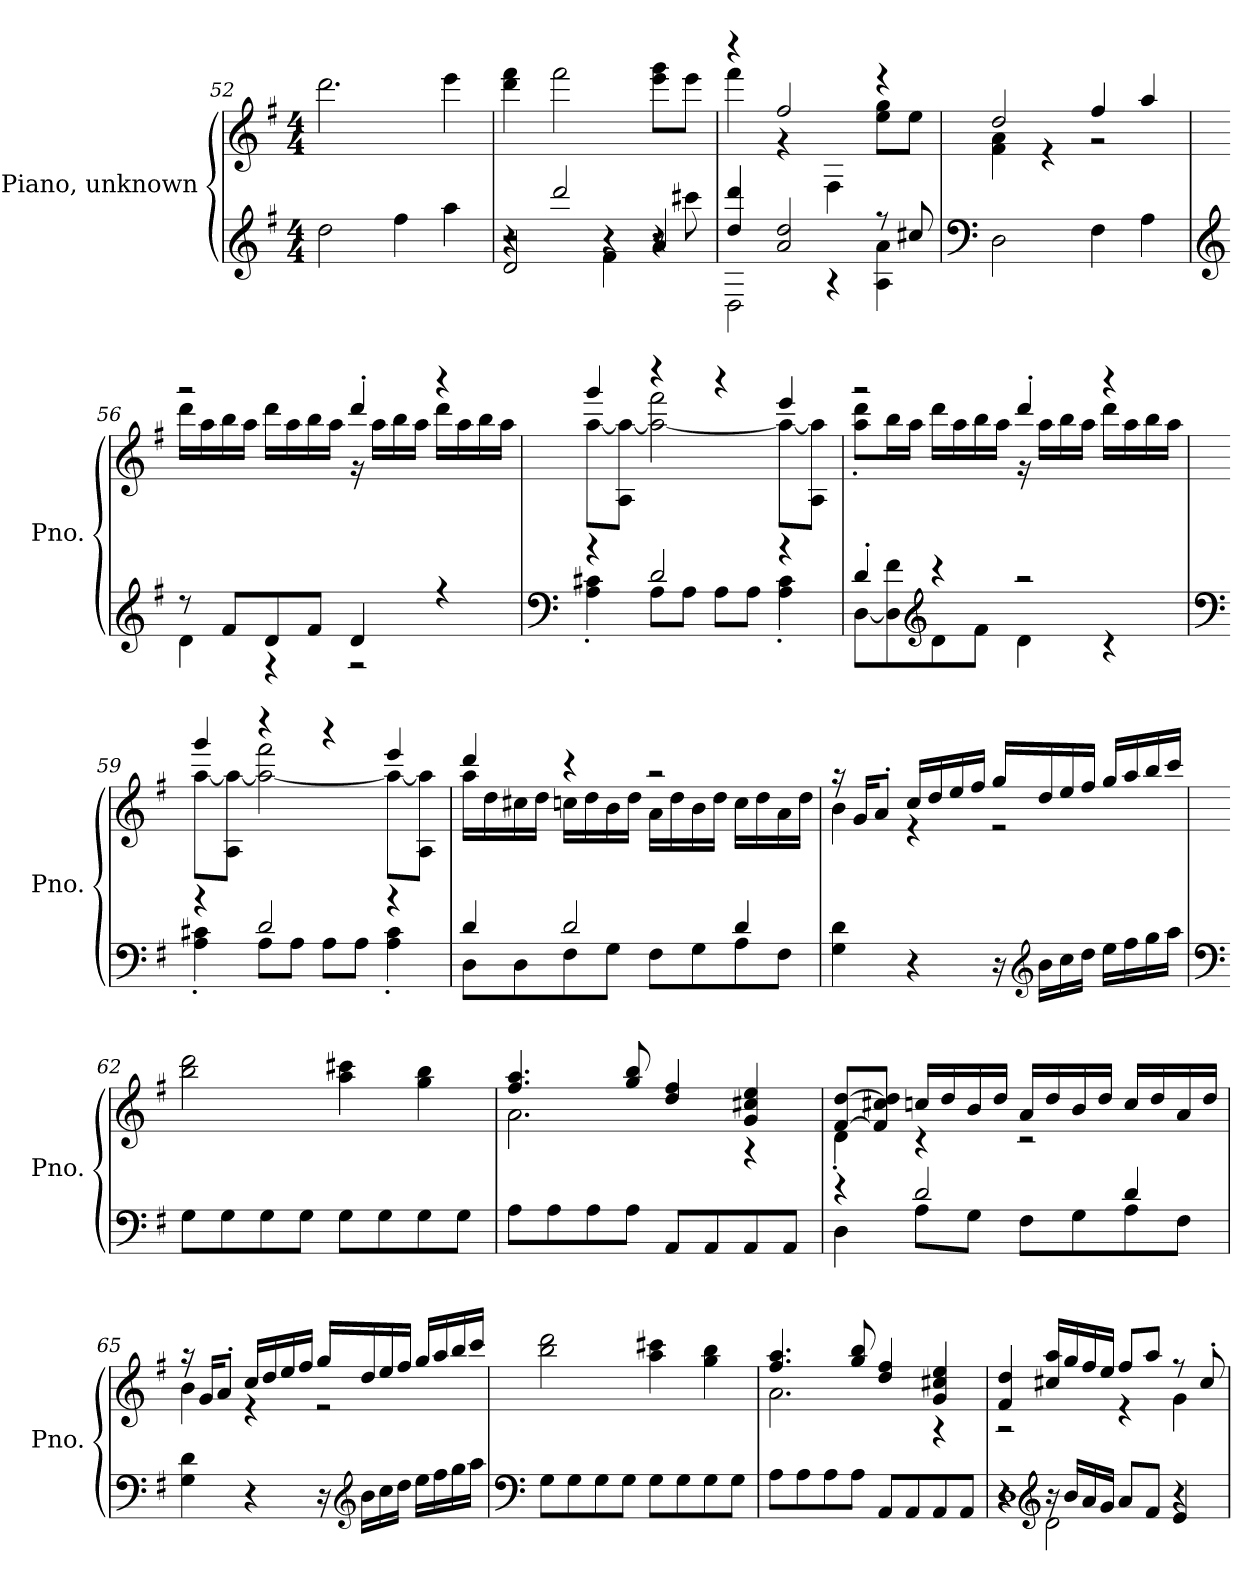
**kern	**kern
*part1	*part1
*staff2	*staff1
*I"Piano, unknown	*
*I'Pno.	*
*clefG2	*clefG2
*k[f#]	*k[f#]
*M4/4	*M4/4
=52	=52
2dd\	2.ddd\
4ff#\	.
4aa\	4eee\
=53	=53
*^	*
*	*^	*
4r	2r	2d/	4ddd\ 4fff#\
2ddd/	.	.	2fff#\
.	4f#\	4r	.
4r	8r	4a/	8eee\ 8ggg\L
.	8ccc#X\	.	8eee\J
*	*v	*v	*
!!LO:LB:g=z
=54	=54	=54
*	*	*^
4dd/ 4ddd/	2D\	4r	4fff#\
2a/ 2dd/	.	2ff#/	4r
.	4r	.	4F#\
8r	4A\ 4a\	4r	8ee\ 8gg\L
8cc#X/	.	.	8ee\J
*v	*v	*	*
=55	=55	=55
*clefF4	*	*
2D\	2dd/	4f#\ 4a\
.	.	4r
4F#\	4ff#/	2r
4A\	4aa/	.
=56	=56	=56
*clefG2	*	*
*^	*	*
8r	4d\	2r	16ddd\LL
.	.	.	16aa\
8f#/L	.	.	16bb\
.	.	.	16aa\JJ
8d/	4r	.	16ddd\LL
.	.	.	16aa\
8f#/J	.	.	16bb\
.	.	.	16aa\JJ
4d/	2r	4ddd'/	16r
.	.	.	16aa\LL
.	.	.	16bb\
.	.	.	16aa\JJ
4r	.	4r	16ddd\LL
.	.	.	16aa\
.	.	.	16bb\
.	.	.	16aa\JJ
!!LO:LB:g=z	!!
=57	=57	=57	=57
*clefF4	*	*	*
4r	4A\' 4c#X\'	4ggg/	[8aa\L
.	.	.	8A\ 8aa\_J
2d/	8A\L	4r	2aa\_ 2fff#\
.	8A\J	.	.
.	8A\L	4r	.
.	8A\J	.	.
4r	4A\' 4c#\'	4eee/	8aa\L_
.	.	.	8A\ 8aa\]J
=58	=58	=58	=58
4d'/	[8D\L	2r	8aa\' 8ddd\'L
.	8D\] 8f#\	.	16bb\L
.	.	.	16aa\JJ
*clefG2	*	*	*
4r	8d\	.	16ddd\LL
.	.	.	16aa\
.	8f#\J	.	16bb\
.	.	.	16aa\JJ
2r	4d\	4ddd'/	16r
.	.	.	16aa\LL
.	.	.	16bb\
.	.	.	16aa\JJ
.	4r	4r	16ddd\LL
.	.	.	16aa\
.	.	.	16bb\
.	.	.	16aa\JJ
=59	=59	=59	=59
*clefF4	*	*	*
4r	4A\' 4c#X\'	4ggg/	[8aa\L
.	.	.	8A\ 8aa\_J
2d/	8A\L	4r	2aa\_ 2fff#\
.	8A\J	.	.
.	8A\L	4r	.
.	8A\J	.	.
4r	4A\' 4c#\'	4eee/	8aa\L_
.	.	.	8A\ 8aa\]J
!!LO:LB:g=z	!!
=60	=60	=60	=60
4d/	8D\L	4ddd/	16aa\LL
.	.	.	16dd\
.	8D\	.	16cc#X\
.	.	.	16dd\JJ
2d/	8F#\	4r	16ccn\LL
.	.	.	16dd\
.	8G\J	.	16b\
.	.	.	16dd\JJ
.	8F#\L	2r	16a\LL
.	.	.	16dd\
.	8G\	.	16b\
.	.	.	16dd\JJ
4d/	8A\	.	16cc\LL
.	.	.	16dd\
.	8F#\J	.	16a\
.	.	.	16dd\JJ
*v	*v	*	*
=61	=61	=61
4G\ 4d\	16r	4b\
.	16g/KL	.
.	8a'/J	.
4r	16cc/LL	4r
.	16dd/	.
.	16ee/	.
.	16ff#/JJ	.
16r	16gg/LL	2r
*clefG2	*	*
16b\LL	16dd/	.
16cc\	16ee/	.
16dd\JJ	16ff#/JJ	.
16ee\LL	16gg/LL	.
16ff#\	16aa/	.
16gg\	16bb/	.
16aa\JJ	16ccc/JJ	.
*	*v	*v
=62	=62
*clefF4	*
8G\L	2bb\ 2ddd\
8G\	.
8G\	.
8G\J	.
8G\L	4aa\ 4ccc#X\
8G\	.
8G\	4gg\ 4bb\
8G\J	.
!!LO:PB:g=z
=63	=63
*	*^
8A\L	4.ff#/ 4.aa/	2.a\
8A\	.	.
8A\	.	.
8A\J	8gg/ 8bb/	.
8AA/L	4dd/ 4ff#/	.
8AA/	.	.
8AA/	4g/ 4cc#X/ 4ee/	4r
8AA/J	.	.
=64	=64	=64
*^	*	*
4r	4D\	[8f#/ [8dd/L	4d'\
.	.	8f#/] 8cc#X/ 8dd/]J	.
2d/	8A\L	16ccn/LL	4r
.	.	16dd/	.
.	8G\J	16b/	.
.	.	16dd/JJ	.
.	8F#\L	16a/LL	2r
.	.	16dd/	.
.	8G\	16b/	.
.	.	16dd/JJ	.
4d/	8A\	16cc/LL	.
.	.	16dd/	.
.	8F#\J	16a/	.
.	.	16dd/JJ	.
*v	*v	*	*
=65	=65	=65
4G\ 4d\	16r	4b\
.	16g/KL	.
.	8a'/J	.
4r	16cc/LL	4r
.	16dd/	.
.	16ee/	.
.	16ff#/JJ	.
16r	16gg/LL	2r
*clefG2	*	*
16b\LL	16dd/	.
16cc\	16ee/	.
16dd\JJ	16ff#/JJ	.
16ee\LL	16gg/LL	.
16ff#\	16aa/	.
16gg\	16bb/	.
16aa\JJ	16ccc/JJ	.
*	*v	*v
!!LO:LB:g=z
=66	=66
*clefF4	*
8G\L	2bb\ 2ddd\
8G\	.
8G\	.
8G\J	.
8G\L	4aa\ 4ccc#X\
8G\	.
8G\	4gg\ 4bb\
8G\J	.
=67	=67
*	*^
8A\L	4.ff#/ 4.aa/	2.a\
8A\	.	.
8A\	.	.
8A\J	8gg/ 8bb/	.
8AA/L	4dd/ 4ff#/	.
8AA/	.	.
8AA/	4g/ 4cc#X/ 4ee/	4r
8AA/J	.	.
=68	=68	=68
*^	*	*
*	*^	*	*
4r	4r	1D	4f#/ 4dd/	2r
*clefG2	*	*	*	*
16r	2d\	.	16cc#X/ 16aa/LL	.
16b/LL	.	.	16gg/	.
16a/	.	.	16ff#/	.
16g/JJ	.	.	16ee/JJ	.
8a/L	.	.	8ff#/L	4r
8f#/J	.	.	8aa/J	.
4e/	4r	.	8r	4g\
.	.	.	8cc#'/	.
*v	*v	*v	*	*
*	*v	*v
=	=
*-	*-
